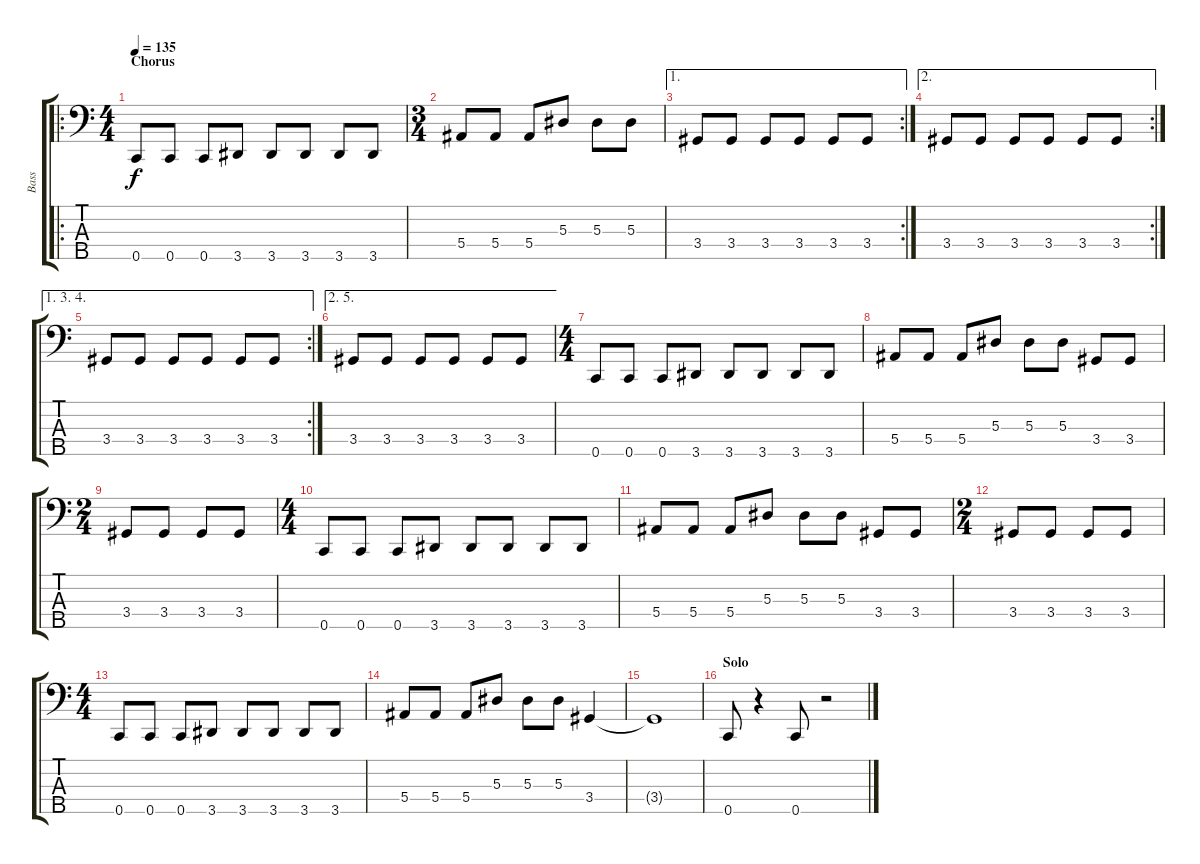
\track ("Bass" "Bass") {instrument electricbasspick}
\staff {score tabs}
\tuning (Ab2 Eb2 Bb1 F1 C1) {hide}
\ro
\ts (4 4)
\section ("" "Chorus")
\tempo 135
\clef f4
\ks c
0.5.8{dy f} 0.5.8 0.5.8 3.5.8 3.5.8 3.5.8 3.5.8 3.5.8 |
\ts (3 4)
5.4.8 5.4.8 5.4.8 5.3.8 5.3.8 5.3.8 |
\ae 1
\rc 2
3.4.8 3.4.8 3.4.8 3.4.8 3.4.8 3.4.8 |
\ae 2
\rc 2
3.4.8 3.4.8 3.4.8 3.4.8 3.4.8 3.4.8 |
\ae (1 3 4)
\rc 2
3.4.8 3.4.8 3.4.8 3.4.8 3.4.8 3.4.8 |
\ae (2 5)
3.4.8 3.4.8 3.4.8 3.4.8 3.4.8 3.4.8 |
\ts (4 4)
0.5.8 0.5.8 0.5.8 3.5.8 3.5.8 3.5.8 3.5.8 3.5.8 |
5.4.8 5.4.8 5.4.8 5.3.8 5.3.8 5.3.8 3.4.8 3.4.8 |
\ts (2 4)
3.4.8 3.4.8 3.4.8 3.4.8 |
\ts (4 4)
0.5.8 0.5.8 0.5.8 3.5.8 3.5.8 3.5.8 3.5.8 3.5.8 |
5.4.8 5.4.8 5.4.8 5.3.8 5.3.8 5.3.8 3.4.8 3.4.8 |
\ts (2 4)
3.4.8 3.4.8 3.4.8 3.4.8 |
\ts (4 4)
0.5.8 0.5.8 0.5.8 3.5.8 3.5.8 3.5.8 3.5.8 3.5.8 |
5.4.8 5.4.8 5.4.8 5.3.8 5.3.8 5.3.8 3.4.4 |
3.4{t}.1 |
\section ("" "Solo")
0.5.8 r.4 0.5.8 r.2
